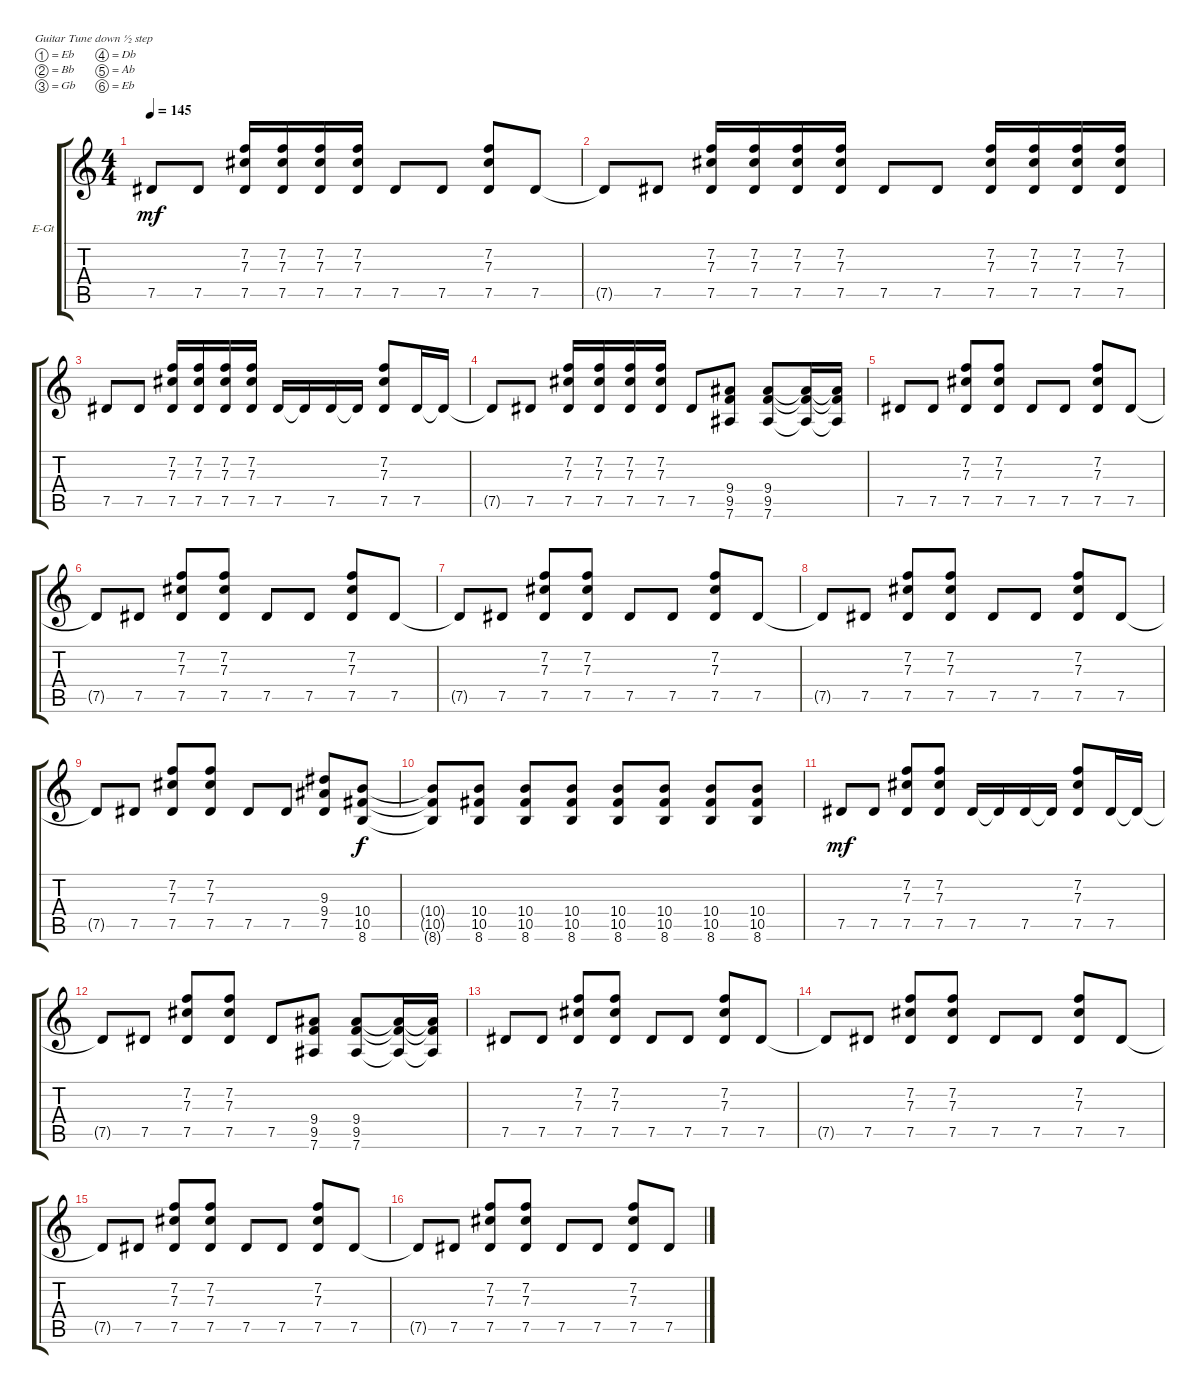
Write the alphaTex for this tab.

\defaultSystemsLayout 4
\bracketExtendMode groupsimilarinstruments
\firstSystemTrackNameOrientation horizontal
\otherSystemsTrackNameOrientation horizontal
\track ("Electric Guitar" "E-Gt") {instrument distortionguitar}
\staff {score tabs}
\tuning (Eb4 Bb3 Gb3 Db3 Ab2 Eb2)
\ts (4 4)
\tempo 145
\clef g2
\ks c
7.5.8{dy mf instrument distortionguitar} 7.5.8 (7.5 7.3 7.2).16 (7.5 7.2 7.3).16 (7.5 7.2 7.3).16 (7.5 7.3 7.2).16 7.5.8 7.5.8 (7.5 7.3 7.2).8 7.5.8 |
7.5{t}.8 7.5.8 (7.5 7.3 7.2).16 (7.5 7.3 7.2).16 (7.5 7.2 7.3).16 (7.5 7.2 7.3).16 7.5.8 7.5.8 (7.5 7.3 7.2).16 (7.5 7.3 7.2).16 (7.5 7.3 7.2).16 (7.5 7.3 7.2).16 |
7.5.8 7.5.8 (7.5 7.2 7.3).16 (7.5 7.3 7.2).16 (7.5 7.3 7.2).16 (7.5 7.3 7.2).16 7.5.16 7.5{t}.16 7.5.16 7.5{t}.16 (7.5 7.3 7.2).8 7.5.16 7.5{t}.16 |
7.5{t}.8 7.5.8 (7.5 7.3 7.2).16 (7.5 7.3 7.2).16 (7.5 7.3 7.2).16 (7.5 7.3 7.2).16 7.5.8 (9.5 7.6 9.4).8 (9.5 7.6 9.4).8 (9.5{t} 7.6{t} 9.4{t}).16 (9.5{t} 7.6{t} 9.4{t}).16 |
7.5.8 7.5.8 (7.5 7.3 7.2).8 (7.5 7.2 7.3).8 7.5.8 7.5.8 (7.5 7.3 7.2).8 7.5.8 |
7.5{t}.8 7.5.8 (7.5 7.3 7.2).8 (7.5 7.3 7.2).8 7.5.8 7.5.8 (7.5 7.3 7.2).8 7.5.8 |
7.5{t}.8 7.5.8 (7.5 7.3 7.2).8 (7.5 7.3 7.2).8 7.5.8 7.5.8 (7.5 7.3 7.2).8 7.5.8 |
7.5{t}.8 7.5.8 (7.5 7.3 7.2).8 (7.2 7.3 7.5).8 7.5.8 7.5.8 (7.5 7.3 7.2).8 7.5.8 |
7.5{t}.8 7.5.8 (7.5 7.3 7.2).8 (7.5 7.2 7.3).8 7.5.8 7.5.8 (7.5 9.3 9.4).8 (8.6 10.5 10.4).8{dy f} |
(8.6{t} 10.5{t} 10.4{t}).8 (8.6 10.5 10.4).8 (8.6 10.5 10.4).8 (8.6 10.5 10.4).8 (8.6 10.5 10.4).8 (8.6 10.5 10.4).8 (8.6 10.5 10.4).8 (8.6 10.5 10.4).8 |
7.5.8{dy mf} 7.5.8 (7.5 7.2 7.3).8 (7.5 7.3 7.2).8 7.5.16 7.5{t}.16 7.5.16 7.5{t}.16 (7.5 7.3 7.2).8 7.5.16 7.5{t}.16 |
7.5{t}.8 7.5.8 (7.5 7.3 7.2).8 (7.5 7.3 7.2).8 7.5.8 (9.5 7.6 9.4).8 (9.5 7.6 9.4).8 (9.5{t} 7.6{t} 9.4{t}).16 (9.5{t} 7.6{t} 9.4{t}).16 |
7.5.8 7.5.8 (7.5 7.3 7.2).8 (7.5 7.2 7.3).8 7.5.8 7.5.8 (7.5 7.3 7.2).8 7.5.8 |
7.5{t}.8 7.5.8 (7.5 7.3 7.2).8 (7.5 7.3 7.2).8 7.5.8 7.5.8 (7.5 7.3 7.2).8 7.5.8 |
7.5{t}.8 7.5.8 (7.5 7.3 7.2).8 (7.5 7.3 7.2).8 7.5.8 7.5.8 (7.5 7.3 7.2).8 7.5.8 |
7.5{t}.8 7.5.8 (7.5 7.3 7.2).8 (7.2 7.3 7.5).8 7.5.8 7.5.8 (7.5 7.3 7.2).8 7.5.8
